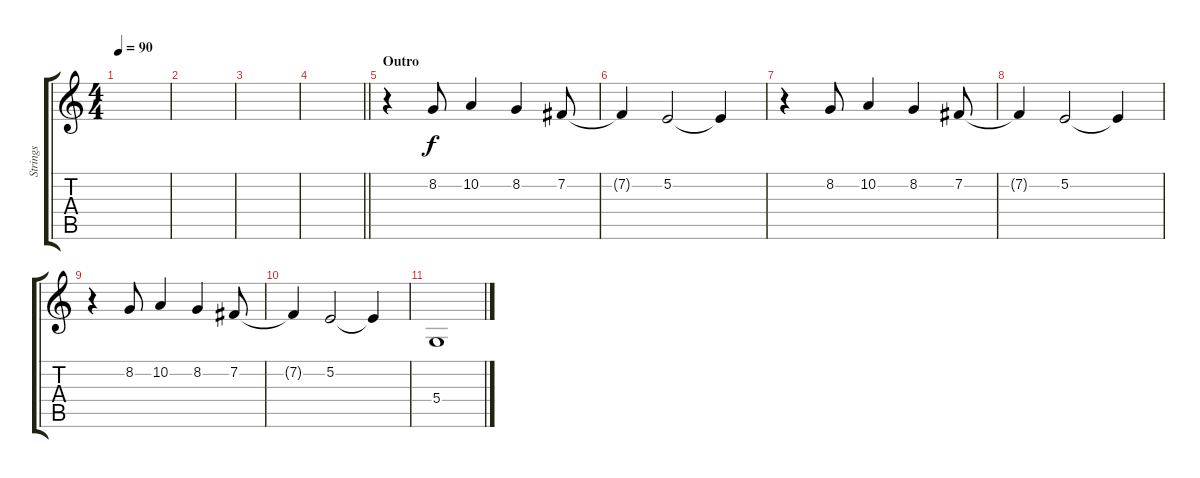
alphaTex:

\track ("Strings" "Strings") {instrument stringensemble1}
\staff {score tabs}
\tuning (E4 B3 G3 D3 A2 E2) {hide}
\ts (4 4)
\tempo 90
\clef g2
\ks c
|
|
|
\barLineRight lightlight
|
\section ("" "Outro")
r.4 8.2.8 10.2.4 8.2.4 7.2.8 |
7.2{t}.4 5.2.2 5.2{t}.4 |
r.4 8.2.8 10.2.4 8.2.4 7.2.8 |
7.2{t}.4 5.2.2 5.2{t}.4 |
r.4 8.2.8 10.2.4 8.2.4 7.2.8 |
7.2{t}.4 5.2.2 5.2{t}.4 |
5.4.1
